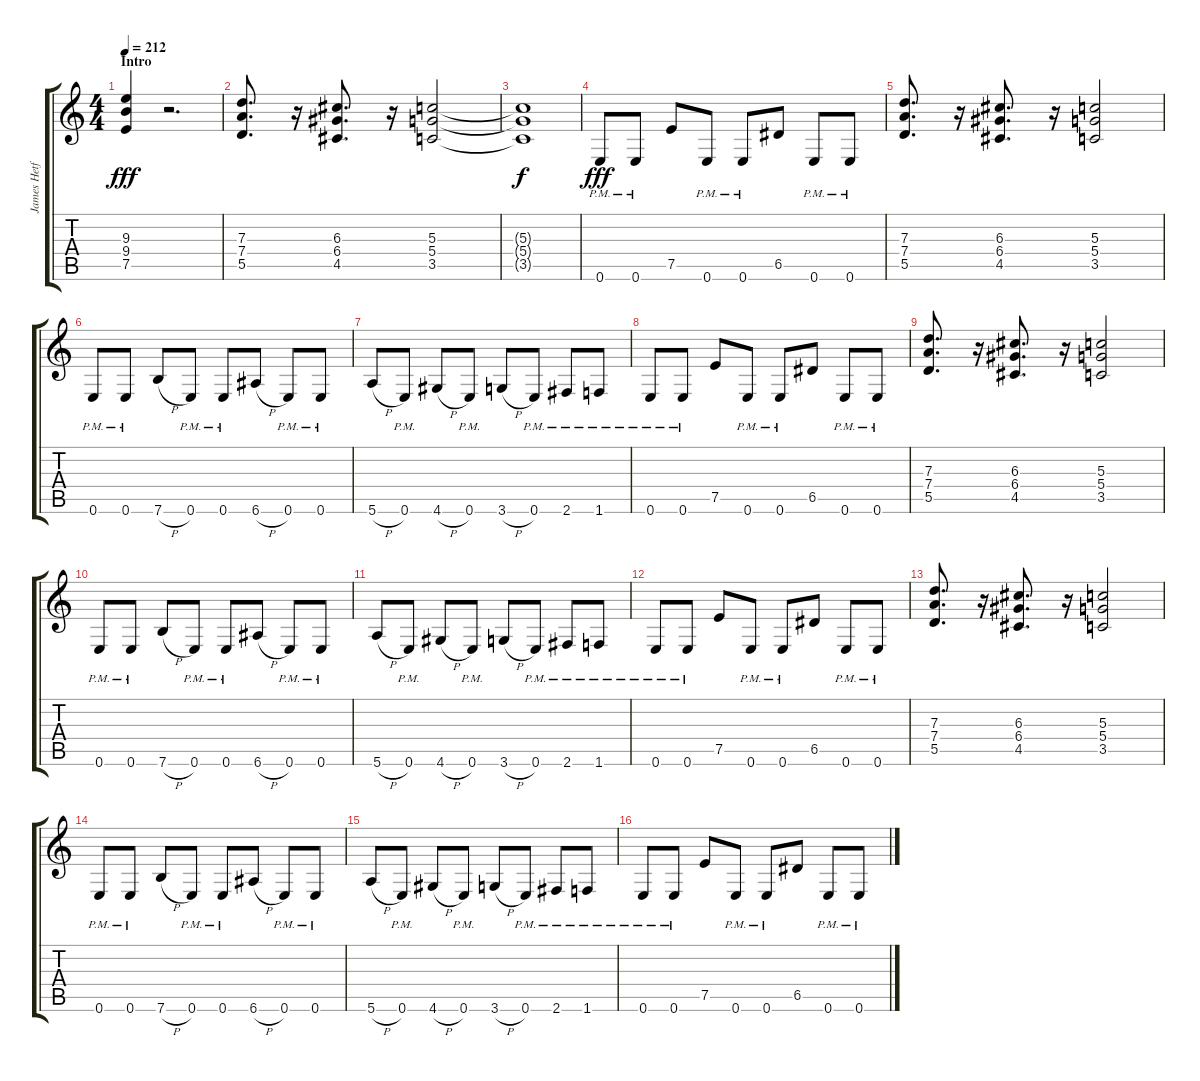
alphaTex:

\track ("James Hetfield" "James Hetf") {instrument distortionguitar}
\staff {score tabs}
\tuning (E4 B3 G3 D3 A2 E2) {hide}
\ts (4 4)
\section ("" "Intro")
\tempo 212
\clef g2
\ks c
(9.3 9.4 7.5).4{dy fff instrument distortionguitar} r.2{d} |
(7.3 7.4 5.5).8{d} r.16 (6.3 6.4 4.5).8{d} r.16 (5.3 5.4 3.5).2 |
(5.3{t} 5.4{t} 3.5{t}).1{dy f} |
0.6{pm}.8{dy fff} 0.6{pm}.8 7.5.8 0.6{pm}.8 0.6{pm}.8 6.5.8 0.6{pm}.8 0.6{pm}.8 |
(7.3 7.4 5.5).8{d} r.16 (6.3 6.4 4.5).8{d} r.16 (5.3 5.4 3.5).2 |
0.6{pm}.8 0.6{pm}.8 7.6{h}.8 0.6{pm}.8 0.6{pm}.8 6.6{h}.8 0.6{pm}.8 0.6{pm}.8 |
5.6{h}.8 0.6{pm}.8 4.6{h}.8 0.6{pm}.8 3.6{h}.8 0.6{pm}.8 2.6{pm}.8 1.6{pm}.8 |
0.6{pm}.8 0.6{pm}.8 7.5.8 0.6{pm}.8 0.6{pm}.8 6.5.8 0.6{pm}.8 0.6{pm}.8 |
(7.3 7.4 5.5).8{d} r.16 (6.3 6.4 4.5).8{d} r.16 (5.3 5.4 3.5).2 |
0.6{pm}.8 0.6{pm}.8 7.6{h}.8 0.6{pm}.8 0.6{pm}.8 6.6{h}.8 0.6{pm}.8 0.6{pm}.8 |
5.6{h}.8 0.6{pm}.8 4.6{h}.8 0.6{pm}.8 3.6{h}.8 0.6{pm}.8 2.6{pm}.8 1.6{pm}.8 |
0.6{pm}.8 0.6{pm}.8 7.5.8 0.6{pm}.8 0.6{pm}.8 6.5.8 0.6{pm}.8 0.6{pm}.8 |
(7.3 7.4 5.5).8{d} r.16 (6.3 6.4 4.5).8{d} r.16 (5.3 5.4 3.5).2 |
0.6{pm}.8 0.6{pm}.8 7.6{h}.8 0.6{pm}.8 0.6{pm}.8 6.6{h}.8 0.6{pm}.8 0.6{pm}.8 |
5.6{h}.8 0.6{pm}.8 4.6{h}.8 0.6{pm}.8 3.6{h}.8 0.6{pm}.8 2.6{pm}.8 1.6{pm}.8 |
0.6{pm}.8 0.6{pm}.8 7.5.8 0.6{pm}.8 0.6{pm}.8 6.5.8 0.6{pm}.8 0.6{pm}.8
